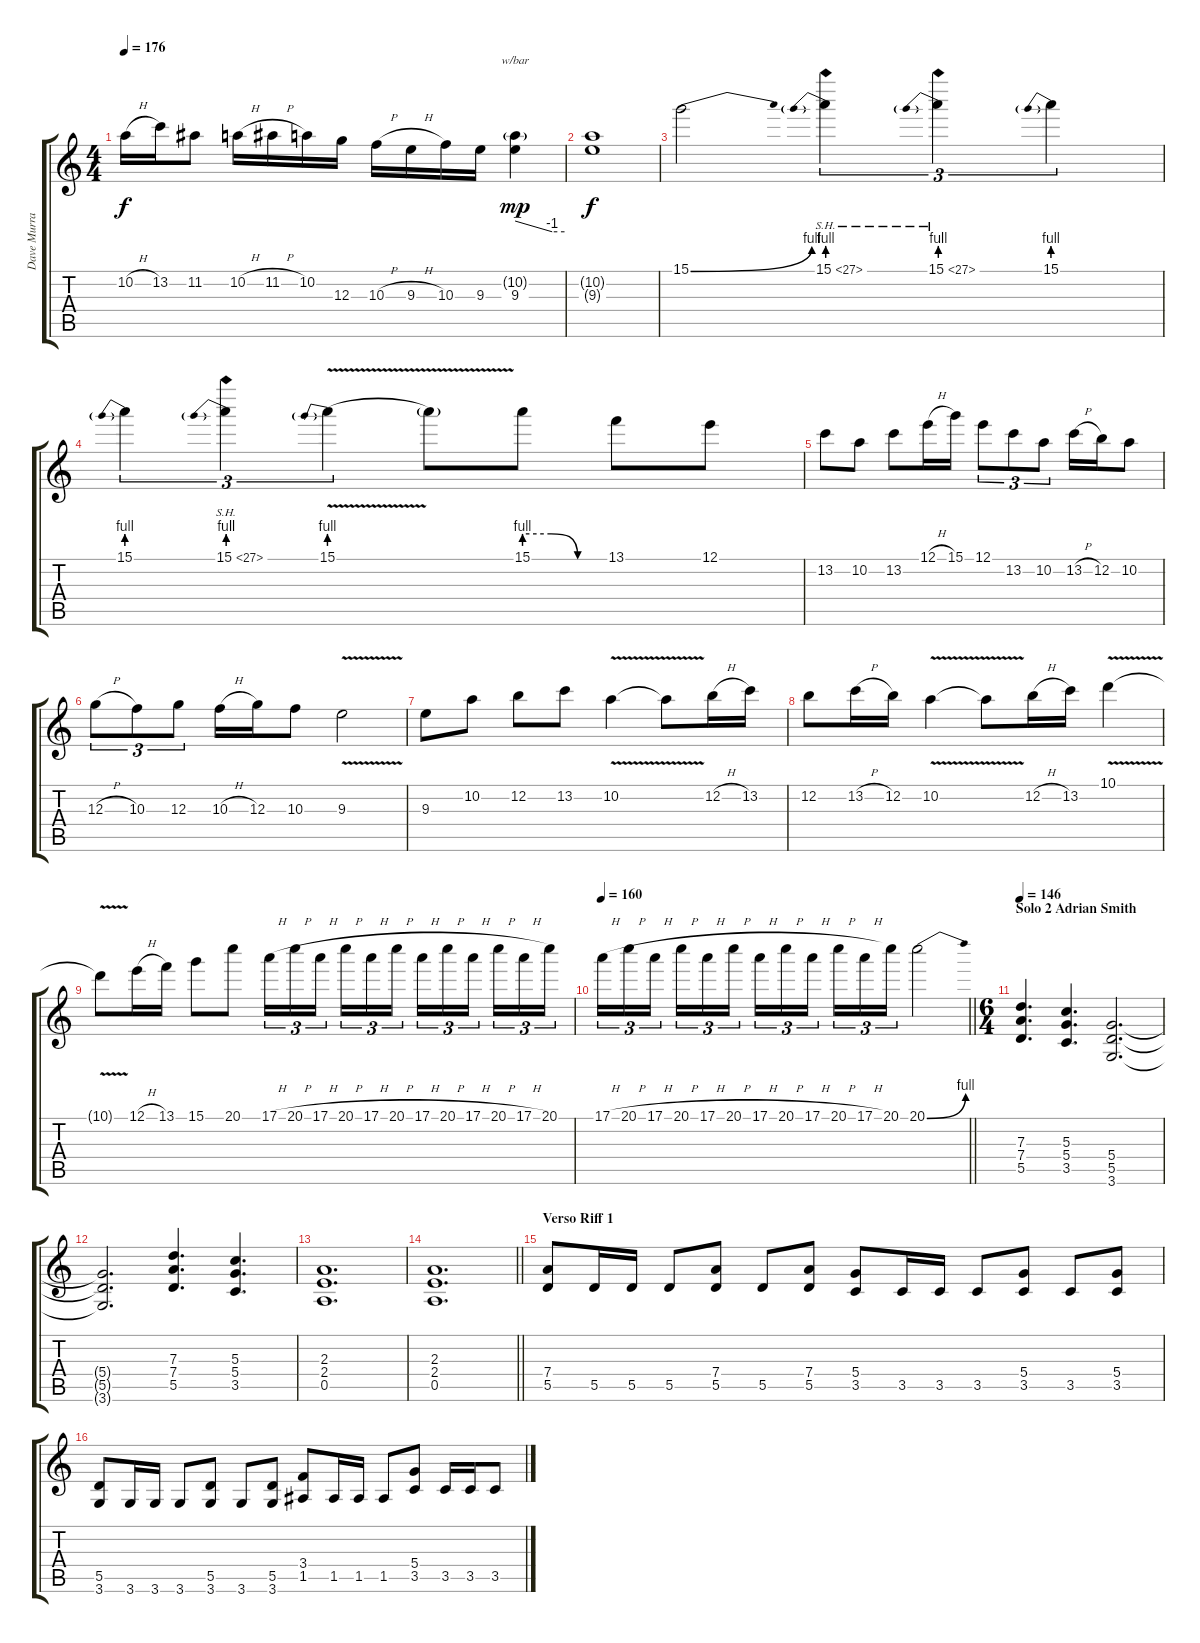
\track ("Dave Murray" "Dave Murra") {instrument distortionguitar}
\staff {score tabs}
\tuning (E4 B3 G3 D3 A2 E2) {hide}
\ts (4 4)
\tempo 176
\clef g2
\ks c
10.2{h}.16{dy f} 13.2.16 11.2.8 10.2{h}.16 11.2{h}.16 10.2.16 12.3.16 10.3{h}.16 9.3{h}.16 10.3.16 9.3.16 (10.2{g} 9.3).4{tbe (custom default 0 0 45 -4 60 -4) dy mp} |
(10.2{t} 9.3{t}).1{dy f} |
15.1{be (bend 0 0 60 4)}.2 15.1{be (prebend 0 4 60 4) sh 12}.4{tu (3 2)} 15.1{be (prebend 0 4 60 4) sh 12}.4{tu (3 2)} 15.1{be (prebend 0 4 60 4)}.4{tu (3 2)} |
15.1{be (prebend 0 4 60 4)}.4{tu (3 2)} 15.1{be (prebend 0 4 60 4) sh 12}.4{tu (3 2)} 15.1{be (prebend 0 4 60 4) v}.4{tu (3 2)} 15.1{t}.8 15.1{be (custom 0 4 20 4 40 0 60 0)}.8 13.1.8 12.1.8 |
13.2.8 10.2.8 13.2.8 12.1{h}.16 15.1.16 12.1.8{tu (3 2)} 13.2.8{tu (3 2)} 10.2.8{tu (3 2)} 13.2{h}.16 12.2.16 10.2.8 |
12.3{h}.8{tu (3 2)} 10.3.8{tu (3 2)} 12.3.8{tu (3 2)} 10.3{h}.16 12.3.16 10.3.8 9.3{v}.2 |
9.3.8 10.2.8 12.2.8 13.2.8 10.2{v}.4 10.2{t}.8 12.2{h}.16 13.2.16 |
12.2.8 13.2{h}.16 12.2.16 10.2{v}.4 10.2{t}.8 12.2{h}.16 13.2.16 10.1{v}.4 |
10.1{t}.8 12.1{h}.16 13.1.16 15.1.8 20.1.8 17.1{h}.16{tu (3 2)} 20.1{h}.16{tu (3 2)} 17.1{h}.16{tu (3 2) beam splitsecondary} 20.1{h}.16{tu (3 2)} 17.1{h}.16{tu (3 2)} 20.1{h}.16{tu (3 2)} 17.1{h}.16{tu (3 2)} 20.1{h}.16{tu (3 2)} 17.1{h}.16{tu (3 2) beam splitsecondary} 20.1{h}.16{tu (3 2)} 17.1{h}.16{tu (3 2)} 20.1.16{tu (3 2)} |
\tempo 160
\barLineRight lightlight
17.1{h}.16{tu (3 2)} 20.1{h}.16{tu (3 2)} 17.1{h}.16{tu (3 2) beam splitsecondary} 20.1{h}.16{tu (3 2)} 17.1{h}.16{tu (3 2)} 20.1{h}.16{tu (3 2)} 17.1{h}.16{tu (3 2)} 20.1{h}.16{tu (3 2)} 17.1{h}.16{tu (3 2) beam splitsecondary} 20.1{h}.16{tu (3 2)} 17.1{h}.16{tu (3 2)} 20.1.16{tu (3 2)} 20.1{be (bend 0 0 60 4)}.2 |
\ts (6 4)
\section ("" "Solo 2 Adrian Smith")
\tempo 146
(7.3 7.4 5.5).4{d volume 11} (5.3 5.4 3.5).4{d} (5.4 5.5 3.6).2{d} |
(5.4{t} 5.5{t} 3.6{t}).2{d} (7.3 7.4 5.5).4{d} (5.3 5.4 3.5).4{d} |
(2.3 2.4 0.5).1{d} |
\barLineRight lightlight
(2.3 2.4 0.5).1{d} |
\section ("" "Verso Riff 1")
(7.4 5.5).8 5.5.16 5.5.16 5.5.8 (7.4 5.5).8 5.5.8 (7.4 5.5).8 (5.4 3.5).8 3.5.16 3.5.16 3.5.8 (5.4 3.5).8 3.5.8 (5.4 3.5).8 |
(5.5 3.6).8 3.6.16 3.6.16 3.6.8 (5.5 3.6).8 3.6.8 (5.5 3.6).8 (3.4 1.5).8 1.5.16 1.5.16 1.5.8 (5.4 3.5).8 3.5.16 3.5.16 3.5.8
